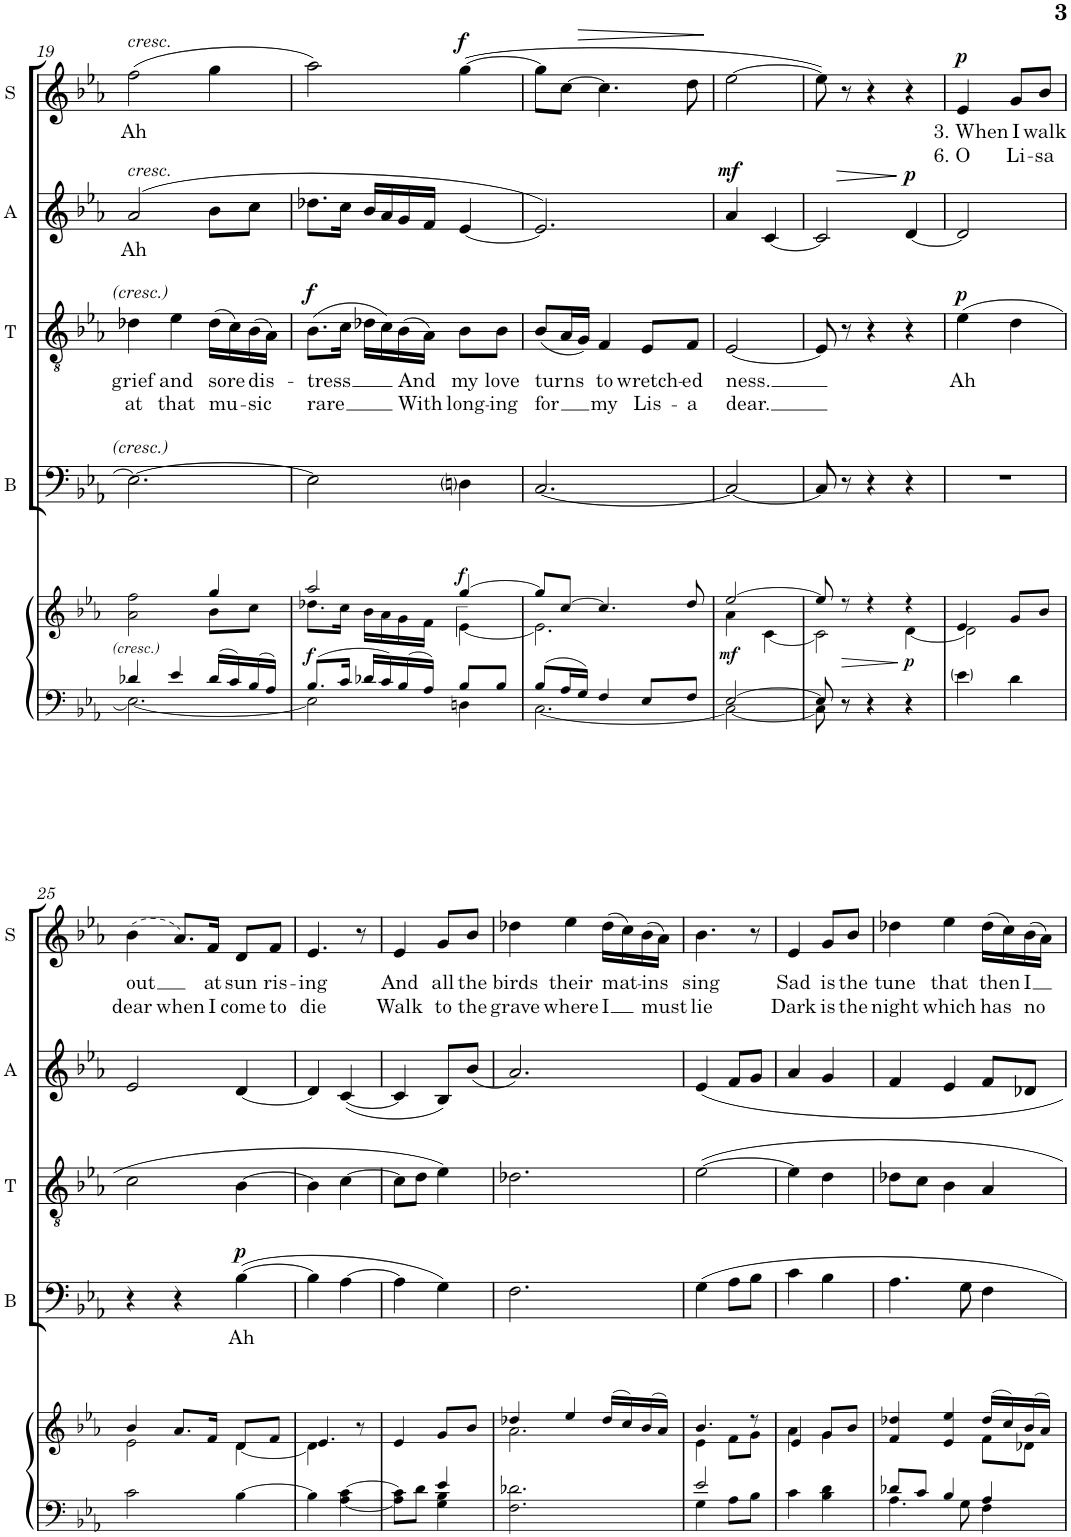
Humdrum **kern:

**kern	**kern	**dynam	**kern	**text	**dynam	**kern	**text	**text	**dynam	**kern	**text	**dynam	**kern	**text	**text	**dynam
*part5	*part5	*part5	*part4	*part4	*part4	*part3	*part3	*part3	*part3	*part2	*part2	*part2	*part1	*part1	*part1	*part1
*staff6	*staff5	*staff5/6	*staff4	*staff4	*staff4	*staff3	*staff3	*staff3	*staff3	*staff2	*staff2	*staff2	*staff1	*staff1	*staff1	*staff1
*I"(for rehearsal only)	*	*	*I"BASS	*	*	*I"TENOR	*	*	*	*I"ALTO	*	*	*I"SOPRANO	*	*	*
*	*	*	*I'B	*	*	*I'T	*	*	*	*I'A	*	*	*I'S	*	*	*
!!LO:PB:g=z
*clefF4	*clefG2	*	*clefF4	*	*	*clefGv2	*	*	*	*clefG2	*	*	*clefG2	*	*	*
*k[b-e-a-]	*k[b-e-a-]	*	*k[b-e-a-]	*	*	*k[b-e-a-]	*	*	*	*k[b-e-a-]	*	*	*k[b-e-a-]	*	*	*
*M3/4	*M3/4	*	*M3/4	*	*	*M3/4	*	*	*	*M3/4	*	*	*M3/4	*	*	*
=19	=19	=19	=19	=19	=19	=19	=19	=19	=19	=19	=19	=19	=19	=19	=19	=19
*^	*^	*	*	*	*	*	*	*	*	*	*	*	*	*	*	*
!	!	!	!	!	!	!	!	!	!	!	!	!	!	!	!LO:TX:a:i:t=cresc.	!	!	!
!	!	!	!	!	!	!	!	!	!	!	!	!LO:TX:a:i:t=cresc.	!	!	!	!	!	!
!	!	!	!	!	!	!	!	!	!LO:LY:b	!LO:LY:b	!	!	!LO:LY:b	!	!	!LO:LY:b	!	!
4d-X/	2.E-\_	2a-\ 2ff\	2ryy	.	2.E-\_	.	.	4d-X\	grief	at	.	(2a-/	Ah	.	(2ff\	Ah	.	.
!	!	!	!	!	!	!	!	!	!LO:LY:b	!LO:LY:b	!	!	!	!	!	!	!	!
4e-/	.	.	.	.	.	.	.	4e-\	and	that	.	.	.	.	.	.	.	.
!	!	!	!	!	!	!	!	!	!LO:LY:b	!LO:LY:b	!	!	!	!	!	!	!	!
16d-/LL	.	4gg/	8b-\L	.	.	.	.	(16d-\LL	sore	mu-	.	8b-\L	.	.	4gg\	.	.	.
16c/	.	.	.	.	.	.	.	16c\)	.	.	.	.	.	.	.	.	.	.
!	!	!	!	!	!	!	!	!	!LO:LY:b	!LO:LY:b	!	!	!	!	!	!	!	!
16B-/	.	.	8cc\J	.	.	.	.	(16B-\	dis-	-sic	.	8cc\J	.	.	.	.	.	.
16A-/JJ	.	.	.	.	.	.	.	16A-\JJ)	.	.	.	.	.	.	.	.	.	.
=20	=20	=20	=20	=20	=20	=20	=20	=20	=20	=20	=20	=20	=20	=20	=20	=20	=20	=20
!	!	!	!	!LO:DY:a=2	!	!	!	!	!LO:LY:b	!LO:LY:b	!LO:DY:a	!	!	!	!	!	!	!
8.B-/L	2E-\]	2aa-/	8.dd-X\L	f	2E-\]	.	.	(8.B-\L	-tress	rare	f	8.dd-X\L	.	.	2aa-\)	.	.	.
16c/Jk	.	.	16cc\Jk	.	.	.	.	16c\Jk	.	.	.	16cc\Jk	.	.	.	.	.	.
16d-X/LL	.	.	16b-\LL	.	.	.	.	16d-X\LL	.	.	.	16b-/LL	.	.	.	.	.	.
16c/	.	.	16a-\	.	.	.	.	16c\)	.	.	.	16a-/	.	.	.	.	.	.
!	!	!	!	!	!	!	!	!	!LO:LY:b	!LO:LY:b	!	!	!	!	!	!	!	!
16B-/	.	.	16g\	.	.	.	.	(16B-\	And	With	.	16g/	.	.	.	.	.	.
16A-/JJ	.	.	16f\JJ	.	.	.	.	16A-\JJ)	.	.	.	16f/JJ	.	.	.	.	.	.
!	!	!	!	!LO:DY:a	!	!	!	!	!LO:LY:b	!LO:LY:b	!	!	!	!	!	!	!	!LO:DY:a
8B-/L	4Dn\	[4gg/	[4e-\	f	4Dni\	.	.	8B-\L	my	long-	.	[4e-/	.	.	([4gg\	.	.	f
!	!	!	!	!	!	!	!	!	!LO:LY:b	!LO:LY:b	!	!	!	!	!	!	!	!
8B-/J	.	.	.	.	.	.	.	8B-\J	love	-ing	.	.	.	.	.	.	.	.
=21	=21	=21	=21	=21	=21	=21	=21	=21	=21	=21	=21	=21	=21	=21	=21	=21	=21	=21
!	!	!	!	!	!	!	!	!	!LO:LY:b	!LO:LY:b	!	!	!	!	!	!	!	!
8B-/L	[2.C\	8gg/L]	2.e-\]	.	[2.C/	.	.	(8B-/L	turns	for	.	2.e-/])	.	.	8gg\L]	.	.	.
16A-/L	.	[8cc/J	.	.	.	.	.	16A-/L	.	.	.	.	.	.	[8cc\J	.	.	.
16G/JJ	.	.	.	.	.	.	.	16G/JJ)	.	.	.	.	.	.	.	.	.	.
!	!	!	!	!	!	!	!	!	!LO:LY:b	!LO:LY:b	!	!	!	!	!	!	!	!LO:HP:b
4F/	.	4.cc/]	.	.	.	.	.	4F/	to	my	.	.	.	.	4.cc\]	.	.	>
!	!	!	!	!	!	!	!	!	!LO:LY:b	!LO:LY:b	!	!	!	!	!	!	!	!
8E-/L	.	.	.	.	.	.	.	8E-/L	wretch-	Lis-	.	.	.	.	.	.	.	.
!	!	!	!	!	!	!	!	!	!LO:LY:b	!LO:LY:b	!	!	!	!	!	!	!	!
8F/J	.	8dd/	.	.	.	.	.	8F/J	-ed	-a	.	.	.	.	8dd\	.	.	.
*v	*v	*	*	*	*	*	*	*	*	*	*	*	*	*	*	*	*	*
*	*v	*v	*	*	*	*	*	*	*	*	*	*	*	*	*	*	*
.	.	.	.	.	.	.	.	.	.	.	.	.	.	.	.	]
=22	=22	=22	=22	=22	=22	=22	=22	=22	=22	=22	=22	=22	=22	=22	=22	=22
*^	*^	*	*	*	*	*	*	*	*	*	*	*	*	*	*	*
!	!	!	!	!LO:DY:b	!	!	!	!	!LO:LY:b	!LO:LY:b	!	!	!	!LO:DY:a	!	!	!	!
[2E-/	2C\_	[2ee-/	4a-\	mf	2C/_	.	.	[2E-/	ness.	dear.	.	4a-/	.	mf	[2ee-\	.	.	.
.	.	.	[4c\	.	.	.	.	.	.	.	.	[4c/	.	.	.	.	.	.
=23	=23	=23	=23	=23	=23	=23	=23	=23	=23	=23	=23	=23	=23	=23	=23	=23	=23	=23
8E-/]	8C\]	8ee-/]	2c\]	.	8C/]	.	.	8E-/]	.	.	.	2c/]	.	.	8ee-\])	.	.	.
8r	8r	8r	.	.	8r	.	.	8r	.	.	.	.	.	.	8r	.	.	.
4r	4r	4r	.	.	4r	.	.	4r	.	.	.	.	.	.	4r	.	.	.
!	!	!	!	!LO:DY:b	!	!	!	!	!	!	!	!	!	!LO:DY:n=1:a	!	!	!	!
4r	4r	4r	[4d\	p	4r	.	.	4r	.	.	.	[4d/	.	] ] p	4r	.	.	.
=24	=24	=24	=24	=24	=24	=24	=24	=24	=24	=24	=24	=24	=24	=24	=24	=24	=24	=24
!	!	!	!	!	!	!	!	!	!LO:LY:b	!	!LO:DY:a	!	!	!	!	!LO:LY:b	!LO:LY:b	!LO:DY:a
*v	*v	*	*	*	*	*	*	*	*	*	*	*	*	*	*	*	*	*
4e-\	4e-/	2d\]	.	2.r	.	.	(4e-\	Ah	.	p	2d/]	.	.	4e-/	3. When	6. O	p
!	!	!	!	!	!	!	!	!	!	!	!	!	!	!	!LO:LY:b	!LO:LY:b	!
4d\	8g/L	.	.	.	.	.	4d\	.	.	.	.	.	.	8g/L	I	Li-	.
!	!	!	!	!	!	!	!	!	!	!	!	!	!	!	!LO:LY:b	!LO:LY:b	!
.	8b-/J	.	.	.	.	.	.	.	.	.	.	.	.	8b-/J	walk	-sa	.
4ryy	4ryy	4ryy	.	.	.	.	4ryy	.	.	.	4ryy	.	.	4ryy	.	.	.
!!LO:LB:g=z
=25	=25	=25	=25	=25	=25	=25	=25	=25	=25	=25	=25	=25	=25	=25	=25	=25	=25
!	!	!	!	!	!	!	!	!	!	!	!	!	!	!	!LO:LY:b	!LO:LY:b	!
2c\	4b-/	2e-\	.	4r	.	.	2c\	.	.	.	2e-/	.	.	(4b-\	out	dear	.
!	!	!	!	!	!	!	!	!	!	!	!	!	!	!	!	!LO:LY:b	!
.	8.a-/L	.	.	4r	.	.	.	.	.	.	.	.	.	8.a-/L)	.	when	.
!	!	!	!	!	!	!	!	!	!	!	!	!	!	!	!LO:LY:b	!LO:LY:b	!
.	16f/Jk	.	.	.	.	.	.	.	.	.	.	.	.	16f/Jk	at	I	.
!	!	!	!	!	!LO:LY:b	!LO:DY:a	!	!	!	!	!	!	!	!	!LO:LY:b	!LO:LY:b	!
[4B-\	8d/L	[4d\	.	([4B-\	Ah	p	[4B-\	.	.	.	[4d/	.	.	8d/L	sun	come	.
!	!	!	!	!	!	!	!	!	!	!	!	!	!	!	!LO:LY:b	!LO:LY:b	!
.	8f/J	.	.	.	.	.	.	.	.	.	.	.	.	8f/J	ris-	to	.
=26	=26	=26	=26	=26	=26	=26	=26	=26	=26	=26	=26	=26	=26	=26	=26	=26	=26
!	!	!	!	!	!	!	!	!	!	!	!	!	!	!	!LO:LY:b	!LO:LY:b	!
4B-\]	4.e-/	4d\]	.	4B-\]	.	.	4B-\]	.	.	.	4d/]	.	.	4.e-/	-ing	die	.
[4A-\ [4c\	.	4ryy	.	[4A-\	.	.	[4c\	.	.	.	([4c/	.	.	.	.	.	.
.	8r	.	.	.	.	.	.	.	.	.	.	.	.	8r	.	.	.
*	*v	*v	*	*	*	*	*	*	*	*	*	*	*	*	*	*	*
=27	=27	=27	=27	=27	=27	=27	=27	=27	=27	=27	=27	=27	=27	=27	=27	=27
*^	*	*	*	*	*	*	*	*	*	*	*	*	*	*	*	*
!	!	!	!	!	!	!	!	!	!	!	!	!	!	!	!LO:LY:b	!LO:LY:b	!
8A-\] 8c\]L	4ryy	4e-/	.	4A-\]	.	.	8c\L]	.	.	.	4c/]	.	.	4e-/	And	Walk	.
8d\J	.	.	.	.	.	.	8d\J	.	.	.	.	.	.	.	.	.	.
!	!	!	!	!	!	!	!	!	!	!	!	!	!	!	!LO:LY:b	!LO:LY:b	!
4e-/	4G\ 4B-\	8g/L	.	4G\)	.	.	4e-\)	.	.	.	8B-/L)	.	.	8g/L	all	to	.
!	!	!	!	!	!	!	!	!	!	!	!	!	!	!	!LO:LY:b	!LO:LY:b	!
.	.	8b-/J	.	.	.	.	.	.	.	.	(8b-/J	.	.	8b-/J	the	the	.
*v	*v	*	*	*	*	*	*	*	*	*	*	*	*	*	*	*	*
=28	=28	=28	=28	=28	=28	=28	=28	=28	=28	=28	=28	=28	=28	=28	=28	=28
*	*^	*	*	*	*	*	*	*	*	*	*	*	*	*	*	*
!	!	!	!	!	!	!	!	!	!	!	!	!	!	!	!LO:LY:b	!LO:LY:b	!
2.F\ 2.d-X\	4dd-X/	2.a-\	.	2.F\	.	.	2.d-X\	.	.	.	2.a-/)	.	.	4dd-X\	birds	grave	.
!	!	!	!	!	!	!	!	!	!	!	!	!	!	!	!LO:LY:b	!LO:LY:b	!
.	4ee-/	.	.	.	.	.	.	.	.	.	.	.	.	4ee-\	their	where	.
!	!	!	!	!	!	!	!	!	!	!	!	!	!	!	!LO:LY:b	!LO:LY:b	!
.	(16dd-/LL	.	.	.	.	.	.	.	.	.	.	.	.	(16dd-\LL	mat-	I	.
.	16cc/)	.	.	.	.	.	.	.	.	.	.	.	.	16cc\)	.	.	.
!	!	!	!	!	!	!	!	!	!	!	!	!	!	!	!LO:LY:b	!LO:LY:b	!
.	(16b-/	.	.	.	.	.	.	.	.	.	.	.	.	(16b-\	-ins	must	.
.	16a-/JJ)	.	.	.	.	.	.	.	.	.	.	.	.	16a-\JJ)	.	.	.
=29	=29	=29	=29	=29	=29	=29	=29	=29	=29	=29	=29	=29	=29	=29	=29	=29	=29
*^	*	*	*	*	*	*	*	*	*	*	*	*	*	*	*	*	*
!	!	!	!	!	!	!	!	!	!	!	!	!	!	!	!	!LO:LY:b	!LO:LY:b	!
2e-/	4G\	4.b-/	4e-\	.	4G\	.	.	[2e-\	.	.	.	4e-/	.	.	4.b-\	sing	lie	.
.	8A-\L	.	8f\L	.	8A-\L	.	.	.	.	.	.	8f/L	.	.	.	.	.	.
.	8B-\J	8r	8g\J	.	8B-\J	.	.	.	.	.	.	8g/J	.	.	8r	.	.	.
=30	=30	=30	=30	=30	=30	=30	=30	=30	=30	=30	=30	=30	=30	=30	=30	=30	=30	=30
!	!	!	!	!	!	!	!	!	!	!	!	!	!	!	!	!LO:LY:b	!LO:LY:b	!
*v	*v	*	*	*	*	*	*	*	*	*	*	*	*	*	*	*	*	*
4c\	4e-/	4a-\	.	4c\	.	.	4e-\]	.	.	.	4a-/	.	.	4e-/	Sad	Dark	.
!	!	!	!	!	!	!	!	!	!	!	!	!	!	!	!LO:LY:b	!LO:LY:b	!
4B-\ 4d\	8g/L	4g\	.	4B-\	.	.	4d\	.	.	.	4g/	.	.	8g/L	is	is	.
!	!	!	!	!	!	!	!	!	!	!	!	!	!	!	!LO:LY:b	!LO:LY:b	!
.	8b-/J	.	.	.	.	.	.	.	.	.	.	.	.	8b-/J	the	the	.
=31	=31	=31	=31	=31	=31	=31	=31	=31	=31	=31	=31	=31	=31	=31	=31	=31	=31
*^	*	*	*	*	*	*	*	*	*	*	*	*	*	*	*	*	*
!	!	!	!	!	!	!	!	!	!	!	!	!	!	!	!	!LO:LY:b	!LO:LY:b	!
8d-X/L	4.A-\	4f/ 4dd-X/	2ryy	.	4.A-\	.	.	8d-X\L	.	.	.	4f/	.	.	4dd-X\	tune	night	.
8c/J	.	.	.	.	.	.	.	8c\J	.	.	.	.	.	.	.	.	.	.
!	!	!	!	!	!	!	!	!	!	!	!	!	!	!	!	!LO:LY:b	!LO:LY:b	!
4B-/	.	4e-/ 4ee-/	.	.	.	.	.	4B-\	.	.	.	4e-/	.	.	4ee-\	that	which	.
.	8G\	.	.	.	8G\	.	.	.	.	.	.	.	.	.	.	.	.	.
!	!	!	!	!	!	!	!	!	!	!	!	!	!	!	!	!LO:LY:b	!LO:LY:b	!
4A-/	4F\	(16dd-/LL	8f\L	.	4F\	.	.	4A-/	.	.	.	8f/L	.	.	(16dd-\LL	then	has	.
.	.	16cc/)	.	.	.	.	.	.	.	.	.	.	.	.	16cc\)	.	.	.
!	!	!	!	!	!	!	!	!	!	!	!	!	!	!	!	!LO:LY:b	!LO:LY:b	!
.	.	(16b-/	8d-X\J	.	.	.	.	.	.	.	.	8d-X/J	.	.	(16b-\	I	no	.
.	.	16a-/JJ)	.	.	.	.	.	.	.	.	.	.	.	.	16a-\JJ)	.	.	.
*v	*v	*	*	*	*	*	*	*	*	*	*	*	*	*	*	*	*	*
*	*v	*v	*	*	*	*	*	*	*	*	*	*	*	*	*	*	*
=	=	=	=	=	=	=	=	=	=	=	=	=	=	=	=	=
*-	*-	*-	*-	*-	*-	*-	*-	*-	*-	*-	*-	*-	*-	*-	*-	*-
